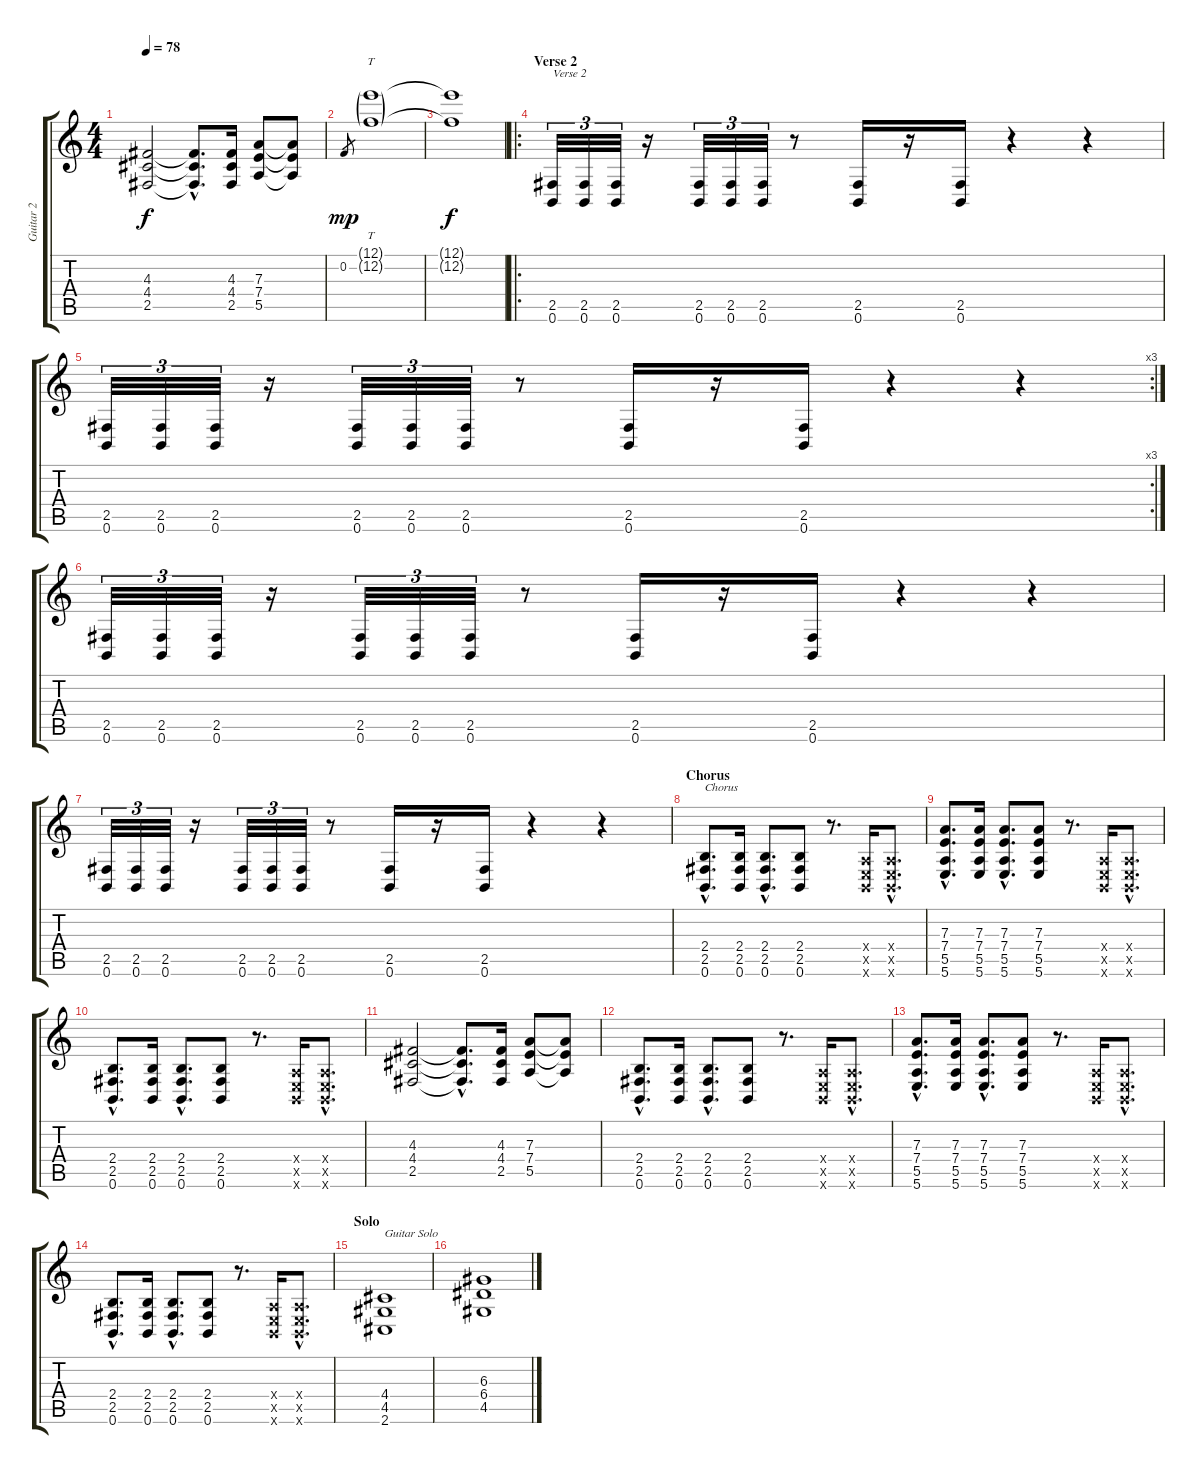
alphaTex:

\track ("Guitar 2" "Guitar 2") {instrument overdrivenguitar}
\staff {score tabs}
\tuning (E4 F3 D3 A2 E2 B1) {hide}
\ts (4 4)
\tempo 78
\clef g2
\ks c
(4.3 4.4 2.5).2{dy f} (4.3{hac t} 4.4{hac t} 2.5{hac t}).8{d} (4.3 4.4 2.5).16 (7.3 7.4 5.5).8 (7.3{t} 7.4{t} 5.5{t}).8 |
0.2.8{gr dy mp} (12.1{g} 12.2{g}).1{tt} |
(12.1{t} 12.2{t}).1{dy f} |
\ro
\section ("" "Verse 2")
(2.5 0.6).32{tu (3 2) txt "Verse 2"} (2.5 0.6).32{tu (3 2)} (2.5 0.6).32{tu (3 2)} r.16 (2.5 0.6).32{tu (3 2)} (2.5 0.6).32{tu (3 2)} (2.5 0.6).32{tu (3 2)} r.8 (2.5 0.6).16 r.16 (2.5 0.6).16 r.4 r.4 |
\rc 3
(2.5 0.6).32{tu (3 2)} (2.5 0.6).32{tu (3 2)} (2.5 0.6).32{tu (3 2)} r.16 (2.5 0.6).32{tu (3 2)} (2.5 0.6).32{tu (3 2)} (2.5 0.6).32{tu (3 2)} r.8 (2.5 0.6).16 r.16 (2.5 0.6).16 r.4 r.4 |
(2.5 0.6).32{tu (3 2)} (2.5 0.6).32{tu (3 2)} (2.5 0.6).32{tu (3 2)} r.16 (2.5 0.6).32{tu (3 2)} (2.5 0.6).32{tu (3 2)} (2.5 0.6).32{tu (3 2)} r.8 (2.5 0.6).16 r.16 (2.5 0.6).16 r.4 r.4 |
(2.5 0.6).32{tu (3 2)} (2.5 0.6).32{tu (3 2)} (2.5 0.6).32{tu (3 2)} r.16 (2.5 0.6).32{tu (3 2)} (2.5 0.6).32{tu (3 2)} (2.5 0.6).32{tu (3 2)} r.8 (2.5 0.6).16 r.16 (2.5 0.6).16 r.4 r.4 |
\section ("" "Chorus ")
(2.4{hac} 2.5{hac} 0.6{hac}).8{d txt "Chorus"} (2.4 2.5 0.6).16 (2.4{hac} 2.5{hac} 0.6{hac}).8{d} (2.4 2.5 0.6).8 r.8{d} (0.4{x} 0.5{x} 0.6{x}).16 (0.4{hac x} 0.5{hac x} 0.6{hac x}).8{d} |
(7.3{hac} 7.4{hac} 5.5{hac} 5.6{hac}).8{d} (7.3 7.4 5.5 5.6).16 (7.3{hac} 7.4{hac} 5.5{hac} 5.6{hac}).8{d} (7.3 7.4 5.5 5.6).8 r.8{d} (0.4{x} 0.5{x} 0.6{x}).16 (0.4{hac x} 0.5{hac x} 0.6{hac x}).8{d} |
(2.4{hac} 2.5{hac} 0.6{hac}).8{d} (2.4 2.5 0.6).16 (2.4{hac} 2.5{hac} 0.6{hac}).8{d} (2.4 2.5 0.6).8 r.8{d} (0.4{x} 0.5{x} 0.6{x}).16 (0.4{hac x} 0.5{hac x} 0.6{hac x}).8{d} |
(4.3 4.4 2.5).2 (4.3{hac t} 4.4{hac t} 2.5{hac t}).8{d} (4.3 4.4 2.5).16 (7.3 7.4 5.5).8 (7.3{t} 7.4{t} 5.5{t}).8 |
(2.4{hac} 2.5{hac} 0.6{hac}).8{d} (2.4 2.5 0.6).16 (2.4{hac} 2.5{hac} 0.6{hac}).8{d} (2.4 2.5 0.6).8 r.8{d} (0.4{x} 0.5{x} 0.6{x}).16 (0.4{hac x} 0.5{hac x} 0.6{hac x}).8{d} |
(7.3{hac} 7.4{hac} 5.5{hac} 5.6{hac}).8{d} (7.3 7.4 5.5 5.6).16 (7.3{hac} 7.4{hac} 5.5{hac} 5.6{hac}).8{d} (7.3 7.4 5.5 5.6).8 r.8{d} (0.4{x} 0.5{x} 0.6{x}).16 (0.4{hac x} 0.5{hac x} 0.6{hac x}).8{d} |
(2.4{hac} 2.5{hac} 0.6{hac}).8{d} (2.4 2.5 0.6).16 (2.4{hac} 2.5{hac} 0.6{hac}).8{d} (2.4 2.5 0.6).8 r.8{d} (0.4{x} 0.5{x} 0.6{x}).16 (0.4{hac x} 0.5{hac x} 0.6{hac x}).8{d} |
\section ("" "Solo")
(4.4 4.5 2.6).1{txt "Guitar Solo"} |
(6.3 6.4 4.5).1
